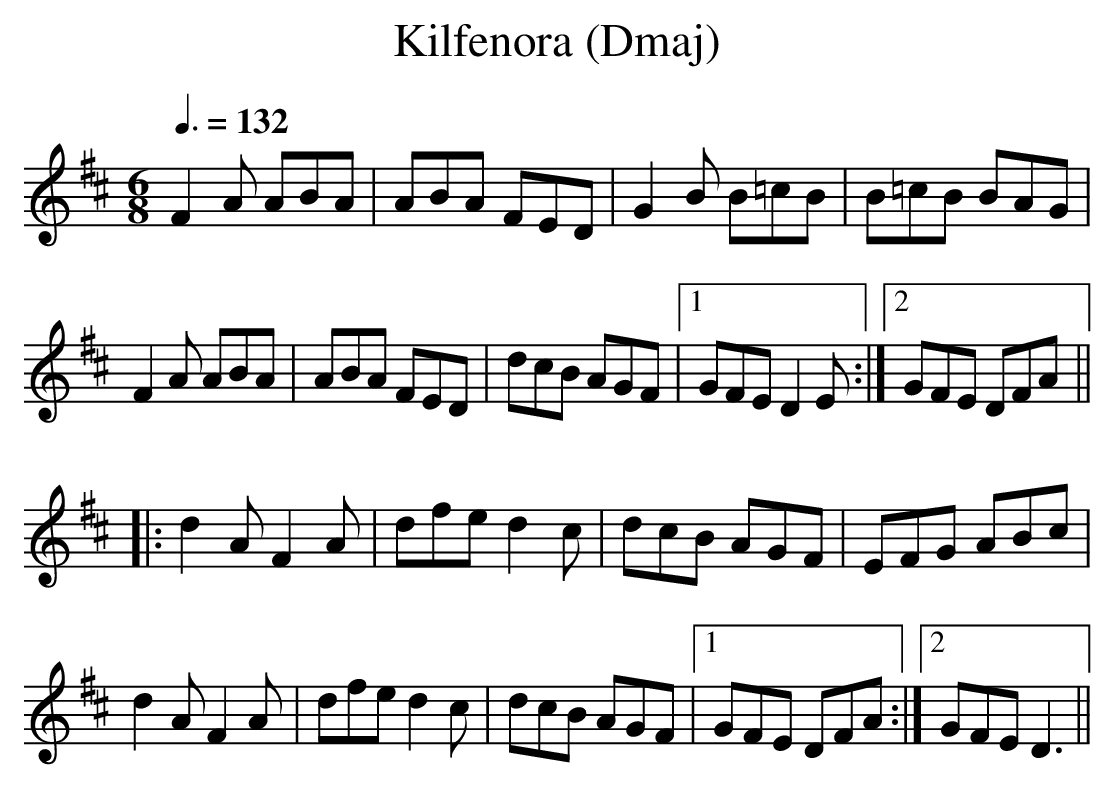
X:1
T:Kilfenora (Dmaj)
Q:3/8=132
M:6/8
L:1/8
K:Dmaj
F2A ABA|ABA FED|G2B B=cB|B=cB BAG|
F2A ABA|ABA FED|dcB AGF|1 GFE D2E:|2 GFE DFA||
|:d2A F2A|dfe d2c|dcB AGF|EFG ABc|
d2A F2A|dfe d2c|dcB AGF|1 GFE DFA:|2 GFE D3||
